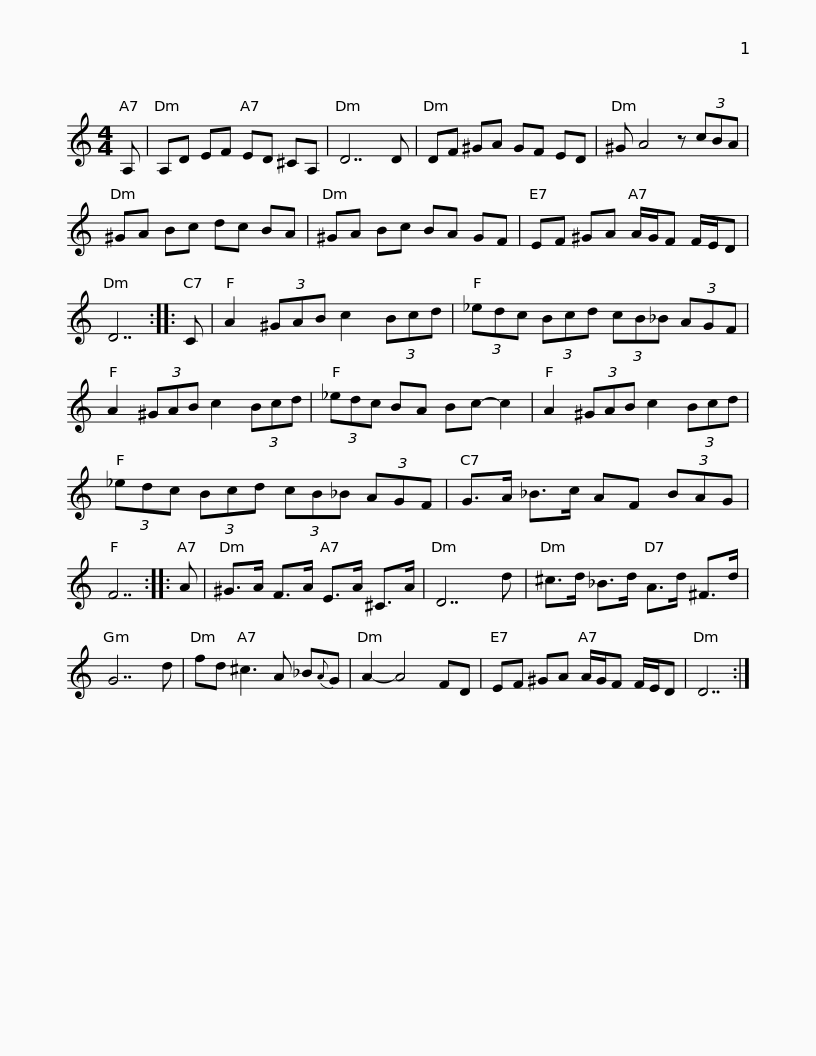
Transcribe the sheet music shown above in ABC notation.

X:1
L:1/8
M:4/4
I:linebreak $
K:C
V:1 treble
V:1
 A, | A,D EF ED ^CA, | D7 D | DF ^GA GF ED | ^G A4 z (3cBA | %5
 ^GA Bc dc BA |$ ^GA Bc BA GF | EF ^GA A/G/F F/E/D | D7 :: C | %10
 A2 (3^GAB c2 (3Bcd | (3_edc (3Bcd (3cB_B (3AGF |$ A2 (3^GAB c2 (3Bcd | (3_edc BA Bc- c2 | A2 (3^GAB c2 (3Bcd | %15
 (3_edc (3Bcd (3cB_B (3AGF |$ G>A _B>c AF (3BAG | F7 :: A | ^G>A F>A E>A ^C>A | %20
 D7 d | ^c>d _B>d A>d ^F>d | G7 d |$ fd ^c3 A _B{A}G | A2- A4 FD | %25
 EF ^GA A/G/F F/E/D | D7 :| %27
